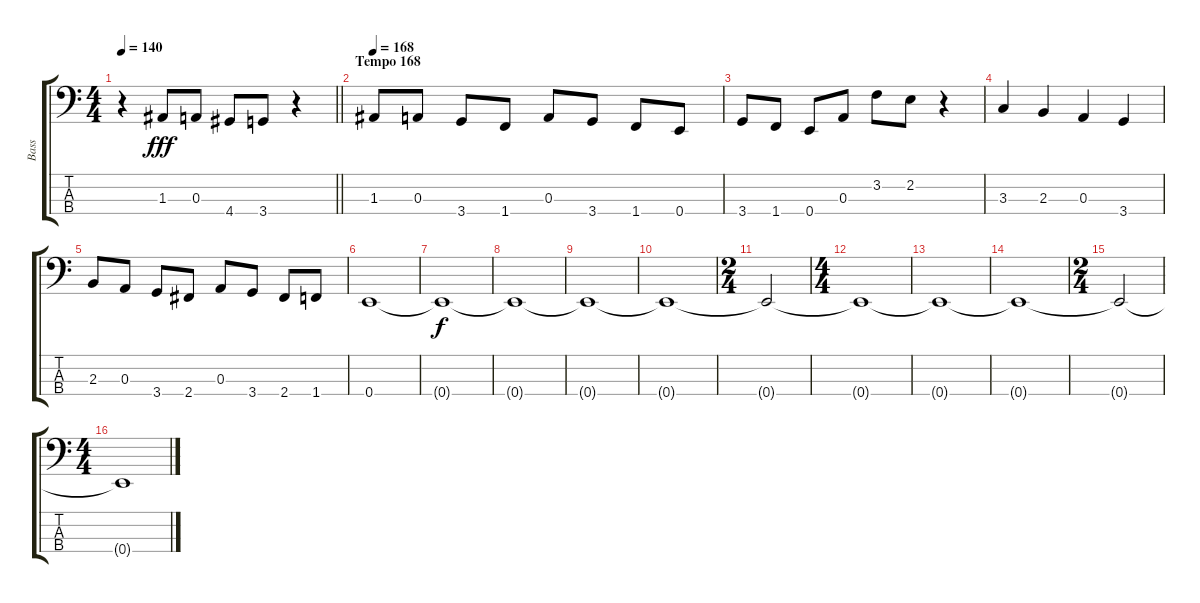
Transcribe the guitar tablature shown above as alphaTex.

\track ("Bass" "Bass") {instrument electricbasspick}
\staff {score tabs}
\tuning (G2 D2 A1 E1) {hide}
\ts (4 4)
\tempo 140
\clef f4
\barLineRight lightlight
\ks c
r.4{dy fff} 1.3.8 0.3.8 4.4.8 3.4.8 r.4 |
\section ("" "Tempo 168")
\tempo 168
1.3.8 0.3.8 3.4.8 1.4.8 0.3.8 3.4.8 1.4.8 0.4.8 |
3.4.8 1.4.8 0.4.8 0.3.8 3.2.8 2.2.8 r.4 |
3.3.4 2.3.4 0.3.4 3.4.4 |
2.3.8 0.3.8 3.4.8 2.4.8 0.3.8 3.4.8 2.4.8 1.4.8 |
0.4.1{volume 14} |
0.4{t}.1{dy f} |
0.4{t}.1{volume 12} |
0.4{t}.1 |
0.4{t}.1{volume 10} |
\ts (2 4)
0.4{t}.2 |
\ts (4 4)
0.4{t}.1{volume 8} |
0.4{t}.1 |
0.4{t}.1{volume 6} |
\ts (2 4)
0.4{t}.2 |
\ts (4 4)
0.4{t}.1
